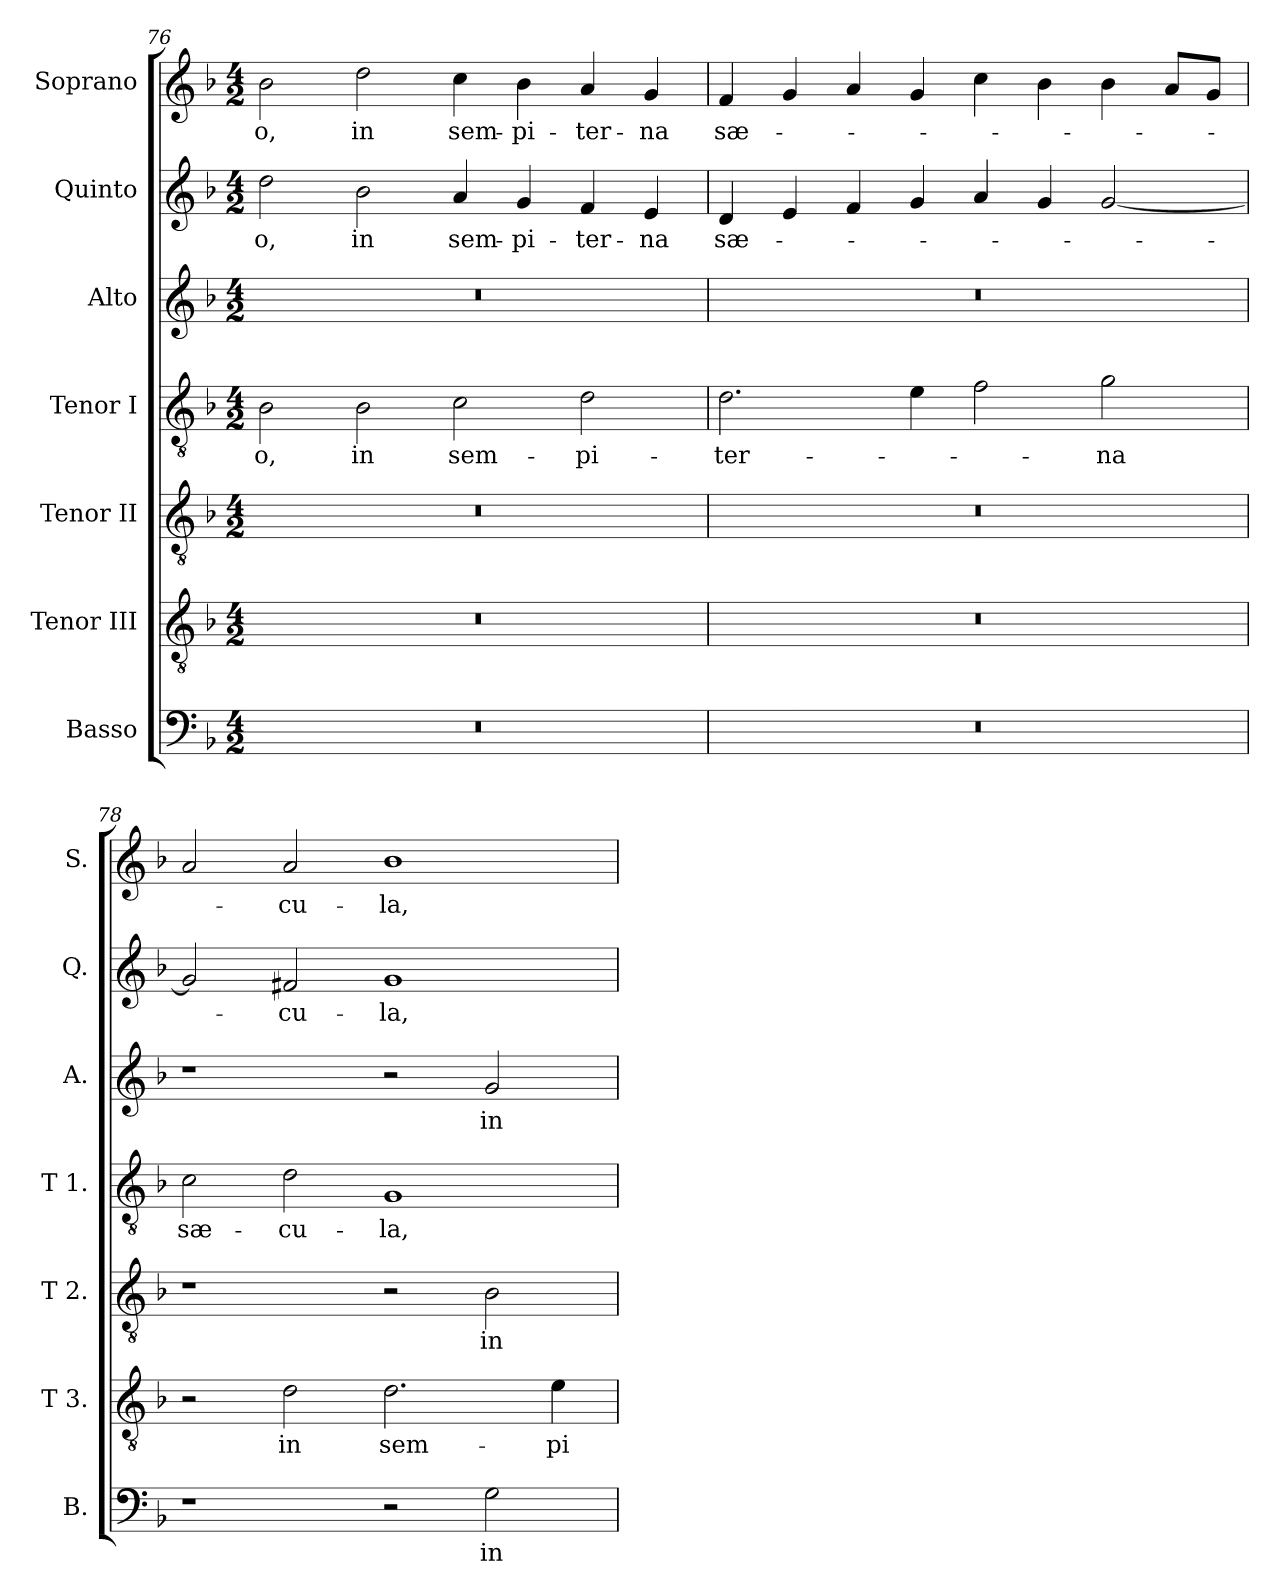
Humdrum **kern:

**kern	**text	**kern	**text	**kern	**text	**kern	**text	**kern	**text	**kern	**text	**kern	**text
*part7	*part7	*part6	*part6	*part5	*part5	*part4	*part4	*part3	*part3	*part2	*part2	*part1	*part1
*staff7	*staff7	*staff6	*staff6	*staff5	*staff5	*staff4	*staff4	*staff3	*staff3	*staff2	*staff2	*staff1	*staff1
*I"Basso	*	*I"Tenor III	*	*I"Tenor II	*	*I"Tenor I	*	*I"Alto	*	*I"Quinto	*	*I"Soprano	*
*I'B.	*	*I'T 3.	*	*I'T 2.	*	*I'T 1.	*	*I'A.	*	*I'Q.	*	*I'S.	*
*clefF4	*	*clefGv2	*	*clefGv2	*	*clefGv2	*	*clefG2	*	*clefG2	*	*clefG2	*
*	*	*ITrd7c12	*	*ITrd7c12	*	*ITrd7c12	*	*	*	*	*	*	*
*k[b-]	*	*k[b-]	*	*k[b-]	*	*k[b-]	*	*k[b-]	*	*k[b-]	*	*k[b-]	*
*F:	*	*F:	*	*F:	*	*F:	*	*F:	*	*F:	*	*F:	*
*M4/2	*	*M4/2	*	*M4/2	*	*M4/2	*	*M4/2	*	*M4/2	*	*M4/2	*
=76	=76	=76	=76	=76	=76	=76	=76	=76	=76	=76	=76	=76	=76
!LO:N:vis=1	!	!LO:N:vis=1	!	!LO:N:vis=1	!	!	!	!	!	!	!	!	!
!	!	!	!	!	!	!	!LO:LY:b:color=#000000	!LO:N:vis=1	!	!	!	!	!
!	!	!	!	!	!	!	!	!	!	!	!LO:LY:b:color=#000000	!	!
!	!	!	!	!	!	!	!	!	!	!	!	!	!LO:LY:b:color=#000000
0r	.	0r	.	0r	.	2BB-i\	-o,	0r	.	2ddi\	-o,	2b-i\	-o,
!	!	!	!	!	!	!	!LO:LY:b:color=#000000	!	!	!	!	!	!
!	!	!	!	!	!	!	!	!	!	!	!LO:LY:b:color=#000000	!	!
!	!	!	!	!	!	!	!	!	!	!	!	!	!LO:LY:b:color=#000000
.	.	.	.	.	.	2BB-i\	in	.	.	2b-i\	in	2ddi\	in
!	!	!	!	!	!	!	!LO:LY:b:color=#000000	!	!	!	!	!	!
!	!	!	!	!	!	!	!	!	!	!	!LO:LY:b:color=#000000	!	!
!	!	!	!	!	!	!	!	!	!	!	!	!	!LO:LY:b:color=#000000
.	.	.	.	.	.	2Ci\	sem-	.	.	4ai/	sem-	4cci\	sem-
!	!	!	!	!	!	!	!	!	!	!	!LO:LY:b:color=#000000	!	!
!	!	!	!	!	!	!	!	!	!	!	!	!	!LO:LY:b:color=#000000
.	.	.	.	.	.	.	.	.	.	4gi/	-pi-	4b-i\	-pi-
!	!	!	!	!	!	!	!LO:LY:b:color=#000000	!	!	!	!	!	!
!	!	!	!	!	!	!	!	!	!	!	!LO:LY:b:color=#000000	!	!
!	!	!	!	!	!	!	!	!	!	!	!	!	!LO:LY:b:color=#000000
.	.	.	.	.	.	2Di\	-pi-	.	.	4fi/	-ter-	4ai/	-ter-
!	!	!	!	!	!	!	!	!	!	!	!LO:LY:b:color=#000000	!	!
!	!	!	!	!	!	!	!	!	!	!	!	!	!LO:LY:b:color=#000000
.	.	.	.	.	.	.	.	.	.	4ei/	-na	4gi/	-na
!!LO:LB:g=z
=77	=77	=77	=77	=77	=77	=77	=77	=77	=77	=77	=77	=77	=77
!LO:N:vis=1	!	!LO:N:vis=1	!	!LO:N:vis=1	!	!	!	!	!	!	!	!	!
!	!	!	!	!	!	!	!LO:LY:b:color=#000000	!LO:N:vis=1	!	!	!	!	!
!	!	!	!	!	!	!	!	!	!	!	!LO:LY:b:color=#000000	!	!
!	!	!	!	!	!	!	!	!	!	!	!	!	!LO:LY:b:color=#000000
0r	.	0r	.	0r	.	2.Di\	-ter-	0r	.	4di/	sæ-	4fi/	sæ-
.	.	.	.	.	.	.	.	.	.	4ei/	.	4gi/	.
.	.	.	.	.	.	.	.	.	.	4fi/	.	4ai/	.
.	.	.	.	.	.	4Ei\	.	.	.	4gi/	.	4gi/	.
.	.	.	.	.	.	2Fi\	.	.	.	4ai/	.	4cci\	.
.	.	.	.	.	.	.	.	.	.	4gi/	.	4b-i\	.
!	!	!	!	!	!	!	!LO:LY:b:color=#000000	!	!	!	!	!	!
.	.	.	.	.	.	2Gi\	-na	.	.	[2gi/	.	4b-i\	.
.	.	.	.	.	.	.	.	.	.	.	.	8ai/L	.
.	.	.	.	.	.	.	.	.	.	.	.	8gi/J	.
=78	=78	=78	=78	=78	=78	=78	=78	=78	=78	=78	=78	=78	=78
!	!	!	!	!	!	!	!LO:LY:b:color=#000000	!	!	!	!	!	!
1r	.	2r	.	1r	.	2Ci\	sæ-	1r	.	2gi/]	.	2ai/	.
!	!	!	!LO:LY:b:color=#000000	!	!	!	!	!	!	!	!	!	!
!	!	!	!	!	!	!	!LO:LY:b:color=#000000	!	!	!	!	!	!
!	!	!	!	!	!	!	!	!	!	!	!LO:LY:b:color=#000000	!	!
!	!	!	!	!	!	!	!	!	!	!	!	!	!LO:LY:b:color=#000000
.	.	2Di\	in	.	.	2Di\	-cu-	.	.	2f#Xi/	-cu-	2ai/	-cu-
!	!	!	!LO:LY:b:color=#000000	!	!	!	!	!	!	!	!	!	!
!	!	!	!	!	!	!	!LO:LY:b:color=#000000	!	!	!	!	!	!
!	!	!	!	!	!	!	!	!	!	!	!LO:LY:b:color=#000000	!	!
!	!	!	!	!	!	!	!	!	!	!	!	!	!LO:LY:b:color=#000000
2r	.	2.Di\	sem-	2r	.	1GGi	-la,	2r	.	1gi	-la,	1b-i	-la,
!	!LO:LY:b:color=#000000	!	!	!	!	!	!	!	!	!	!	!	!
!	!	!	!	!	!LO:LY:b:color=#000000	!	!	!	!	!	!	!	!
!	!	!	!	!	!	!	!	!	!LO:LY:b:color=#000000	!	!	!	!
2Gi\	in	.	.	2BB-i\	in	.	.	2gi/	in	.	.	.	.
!	!	!	!LO:LY:b:color=#000000	!	!	!	!	!	!	!	!	!	!
.	.	4Ei\	-pi-	.	.	.	.	.	.	.	.	.	.
=	=	=	=	=	=	=	=	=	=	=	=	=	=
*-	*-	*-	*-	*-	*-	*-	*-	*-	*-	*-	*-	*-	*-
